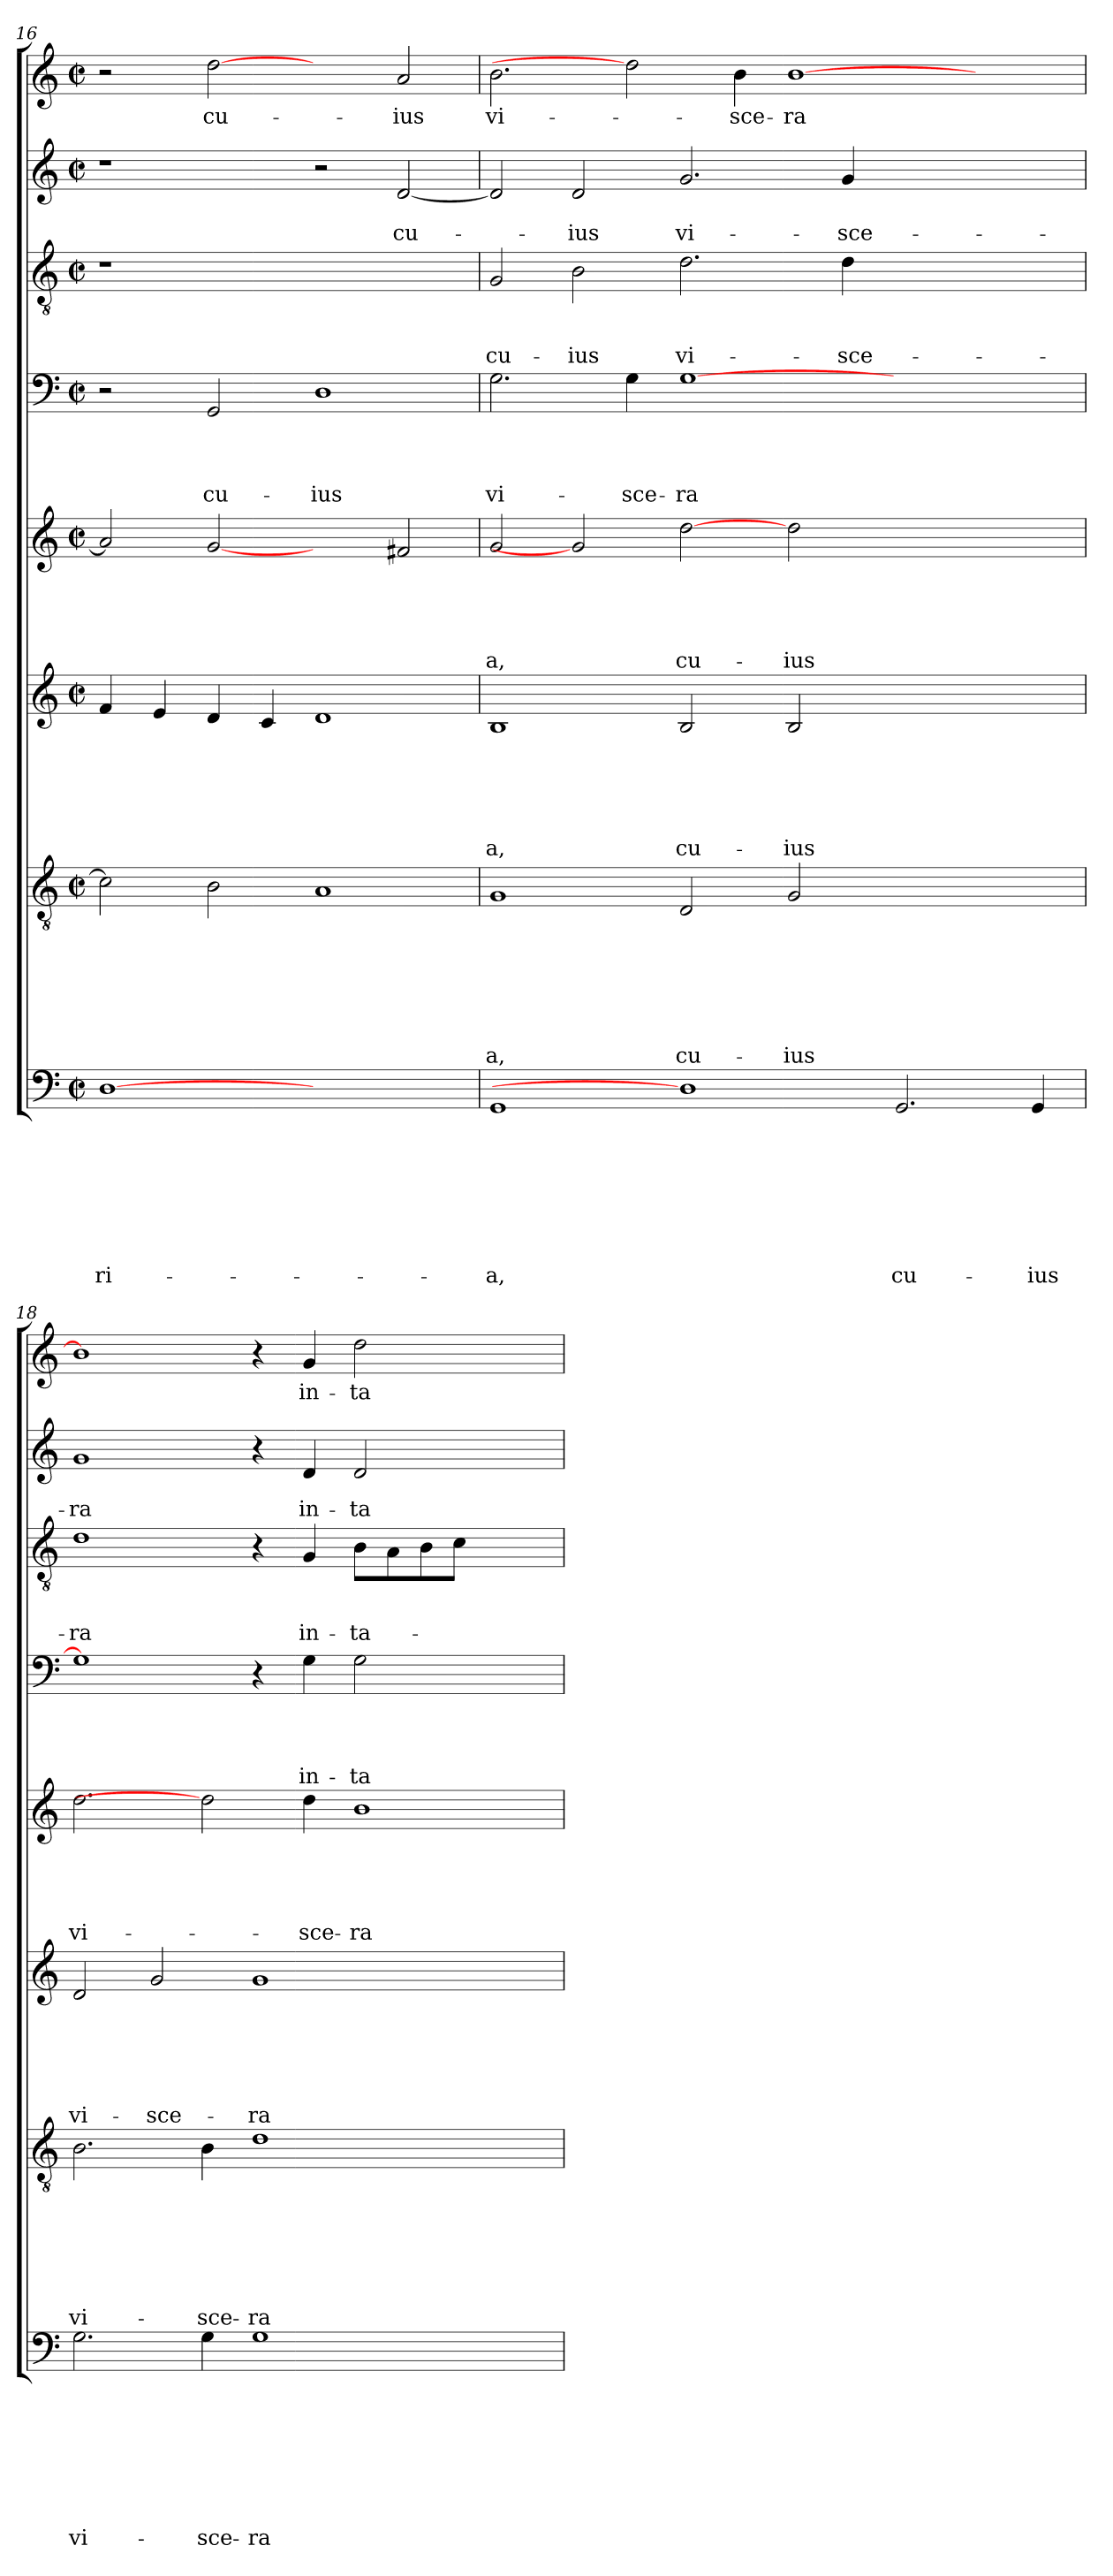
**kern	**text	**text	**text	**text	**text	**text	**text	**text	**kern	**text	**text	**text	**text	**text	**text	**text	**kern	**text	**text	**text	**text	**text	**text	**kern	**text	**text	**text	**text	**text	**kern	**text	**text	**text	**text	**kern	**text	**text	**text	**kern	**text	**text	**kern	**text
*part8	*part8	*part8	*part8	*part8	*part8	*part8	*part8	*part8	*part7	*part7	*part7	*part7	*part7	*part7	*part7	*part7	*part6	*part6	*part6	*part6	*part6	*part6	*part6	*part5	*part5	*part5	*part5	*part5	*part5	*part4	*part4	*part4	*part4	*part4	*part3	*part3	*part3	*part3	*part2	*part2	*part2	*part1	*part1
*staff8	*staff8	*staff8	*staff8	*staff8	*staff8	*staff8	*staff8	*staff8	*staff7	*staff7	*staff7	*staff7	*staff7	*staff7	*staff7	*staff7	*staff6	*staff6	*staff6	*staff6	*staff6	*staff6	*staff6	*staff5	*staff5	*staff5	*staff5	*staff5	*staff5	*staff4	*staff4	*staff4	*staff4	*staff4	*staff3	*staff3	*staff3	*staff3	*staff2	*staff2	*staff2	*staff1	*staff1
!!LO:LB:g=z
*clefF4	*	*	*	*	*	*	*	*	*clefGv2	*	*	*	*	*	*	*	*clefG2	*	*	*	*	*	*	*clefG2	*	*	*	*	*	*clefF4	*	*	*	*	*clefGv2	*	*	*	*clefG2	*	*	*clefG2	*
*k[]	*	*	*	*	*	*	*	*	*k[]	*	*	*	*	*	*	*	*k[]	*	*	*	*	*	*	*k[]	*	*	*	*	*	*k[]	*	*	*	*	*k[]	*	*	*	*k[]	*	*	*k[]	*
*C:	*	*	*	*	*	*	*	*	*C:	*	*	*	*	*	*	*	*C:	*	*	*	*	*	*	*C:	*	*	*	*	*	*C:	*	*	*	*	*C:	*	*	*	*C:	*	*	*C:	*
*M2/2	*	*	*	*	*	*	*	*	*M2/2	*	*	*	*	*	*	*	*M2/2	*	*	*	*	*	*	*M2/2	*	*	*	*	*	*M2/2	*	*	*	*	*M2/2	*	*	*	*M2/2	*	*	*M2/2	*
*met(c|)	*	*	*	*	*	*	*	*	*met(c|)	*	*	*	*	*	*	*	*met(c|)	*	*	*	*	*	*	*met(c|)	*	*	*	*	*	*met(c|)	*	*	*	*	*met(c|)	*	*	*	*met(c|)	*	*	*met(c|)	*
=16	=16	=16	=16	=16	=16	=16	=16	=16	=16	=16	=16	=16	=16	=16	=16	=16	=16	=16	=16	=16	=16	=16	=16	=16	=16	=16	=16	=16	=16	=16	=16	=16	=16	=16	=16	=16	=16	=16	=16	=16	=16	=16	=16
[1D	.	.	.	.	.	.	.	-ri-	2c\]	.	.	.	.	.	.	.	4f/	.	.	.	.	.	.	2a/]	.	.	.	.	.	2r	.	.	.	.	1r	.	.	.	1r	.	.	2r	.
.	.	.	.	.	.	.	.	.	.	.	.	.	.	.	.	.	4e/	.	.	.	.	.	.	.	.	.	.	.	.	.	.	.	.	.	.	.	.	.	.	.	.	.	.
.	.	.	.	.	.	.	.	.	2B\	.	.	.	.	.	.	.	4d/	.	.	.	.	.	.	[2g	.	.	.	.	.	2GG/	.	.	.	cu-	.	.	.	.	.	.	.	[2dd	cu-
.	.	.	.	.	.	.	.	.	.	.	.	.	.	.	.	.	4c/	.	.	.	.	.	.	.	.	.	.	.	.	.	.	.	.	.	.	.	.	.	.	.	.	.	.
1ryy	.	.	.	.	.	.	.	.	1A	.	.	.	.	.	.	.	1d	.	.	.	.	.	.	2ryy	.	.	.	.	.	1D	.	.	.	-ius	1ryy	.	.	.	2r	.	.	2ryy	.
.	.	.	.	.	.	.	.	.	.	.	.	.	.	.	.	.	.	.	.	.	.	.	.	2f#X/	.	.	.	.	.	.	.	.	.	.	.	.	.	.	[2d/	.	cu-	2a/	-ius
=17	=17	=17	=17	=17	=17	=17	=17	=17	=17	=17	=17	=17	=17	=17	=17	=17	=17	=17	=17	=17	=17	=17	=17	=17	=17	=17	=17	=17	=17	=17	=17	=17	=17	=17	=17	=17	=17	=17	=17	=17	=17	=17	=17
1GG	.	.	.	.	.	.	.	-a,	1G	.	.	.	.	.	.	-a,	1B	.	.	.	.	.	-a,	2g/	.	.	.	.	-a,	2.G\	.	.	.	vi-	2G/	.	.	cu-	2d/]	.	.	2.b\	vi-
.	.	.	.	.	.	.	.	.	.	.	.	.	.	.	.	.	.	.	.	.	.	.	.	2g]	.	.	.	.	.	.	.	.	.	.	2B\	.	.	-ius	2d/	.	-ius	.	.
.	.	.	.	.	.	.	.	.	.	.	.	.	.	.	.	.	.	.	.	.	.	.	.	.	.	.	.	.	.	4G\	.	.	.	-sce-	.	.	.	.	.	.	.	2dd]	.
1D]	.	.	.	.	.	.	.	.	2D/	.	.	.	.	.	.	cu-	2B/	.	.	.	.	.	cu-	[2dd	.	.	.	.	cu-	[1G	.	.	.	-ra	2.d\	.	.	vi-	2.g/	.	vi-	.	.
.	.	.	.	.	.	.	.	.	.	.	.	.	.	.	.	.	.	.	.	.	.	.	.	.	.	.	.	.	.	.	.	.	.	.	.	.	.	.	.	.	.	4b\	-sce-
.	.	.	.	.	.	.	.	.	2G/	.	.	.	.	.	.	-ius	2B/	.	.	.	.	.	-ius	2dd\	.	.	.	.	-ius	.	.	.	.	.	.	.	.	.	.	.	.	[1b	-ra
.	.	.	.	.	.	.	.	.	.	.	.	.	.	.	.	.	.	.	.	.	.	.	.	.	.	.	.	.	.	.	.	.	.	.	4d\	.	.	-sce-	4g/	.	-sce-	.	.
2.GG/	.	.	.	.	.	.	.	cu-	1ryy	.	.	.	.	.	.	.	1ryy	.	.	.	.	.	.	1ryy	.	.	.	.	.	1ryy	.	.	.	.	1ryy	.	.	.	1ryy	.	.	.	.
.	.	.	.	.	.	.	.	.	.	.	.	.	.	.	.	.	.	.	.	.	.	.	.	.	.	.	.	.	.	.	.	.	.	.	.	.	.	.	.	.	.	2ryy	.
4GG/	.	.	.	.	.	.	.	-ius	.	.	.	.	.	.	.	.	.	.	.	.	.	.	.	.	.	.	.	.	.	.	.	.	.	.	.	.	.	.	.	.	.	.	.
=18	=18	=18	=18	=18	=18	=18	=18	=18	=18	=18	=18	=18	=18	=18	=18	=18	=18	=18	=18	=18	=18	=18	=18	=18	=18	=18	=18	=18	=18	=18	=18	=18	=18	=18	=18	=18	=18	=18	=18	=18	=18	=18	=18
2.G\	.	.	.	.	.	.	.	vi-	2.B\	.	.	.	.	.	.	vi-	2d/	.	.	.	.	.	vi-	2.dd\	.	.	.	.	vi-	1G]	.	.	.	.	1d	.	.	-ra	1g	.	-ra	1b]	.
.	.	.	.	.	.	.	.	.	.	.	.	.	.	.	.	.	2g/	.	.	.	.	.	-sce-	.	.	.	.	.	.	.	.	.	.	.	.	.	.	.	.	.	.	.	.
4G\	.	.	.	.	.	.	.	-sce-	4B\	.	.	.	.	.	.	-sce-	.	.	.	.	.	.	.	2dd]	.	.	.	.	.	.	.	.	.	.	.	.	.	.	.	.	.	.	.
1G	.	.	.	.	.	.	.	-ra	1d	.	.	.	.	.	.	-ra	1g	.	.	.	.	.	-ra	.	.	.	.	.	.	4r	.	.	.	.	4r	.	.	.	4r	.	.	4r	.
.	.	.	.	.	.	.	.	.	.	.	.	.	.	.	.	.	.	.	.	.	.	.	.	4dd\	.	.	.	.	-sce-	4G\	.	.	.	in-	4G/	.	.	in-	4d/	.	in-	4g/	in-
.	.	.	.	.	.	.	.	.	.	.	.	.	.	.	.	.	.	.	.	.	.	.	.	1b	.	.	.	.	-ra	2G\	.	.	.	-ta-	8B\L	.	.	-ta-	2d/	.	-ta-	2dd\	-ta-
.	.	.	.	.	.	.	.	.	.	.	.	.	.	.	.	.	.	.	.	.	.	.	.	.	.	.	.	.	.	.	.	.	.	.	8A\	.	.	.	.	.	.	.	.
.	.	.	.	.	.	.	.	.	.	.	.	.	.	.	.	.	.	.	.	.	.	.	.	.	.	.	.	.	.	.	.	.	.	.	8B\	.	.	.	.	.	.	.	.
.	.	.	.	.	.	.	.	.	.	.	.	.	.	.	.	.	.	.	.	.	.	.	.	.	.	.	.	.	.	.	.	.	.	.	8c\J	.	.	.	.	.	.	.	.
2ryy	.	.	.	.	.	.	.	.	2ryy	.	.	.	.	.	.	.	2ryy	.	.	.	.	.	.	.	.	.	.	.	.	2ryy	.	.	.	.	2ryy	.	.	.	2ryy	.	.	2ryy	.
=	=	=	=	=	=	=	=	=	=	=	=	=	=	=	=	=	=	=	=	=	=	=	=	=	=	=	=	=	=	=	=	=	=	=	=	=	=	=	=	=	=	=	=
*-	*-	*-	*-	*-	*-	*-	*-	*-	*-	*-	*-	*-	*-	*-	*-	*-	*-	*-	*-	*-	*-	*-	*-	*-	*-	*-	*-	*-	*-	*-	*-	*-	*-	*-	*-	*-	*-	*-	*-	*-	*-	*-	*-
